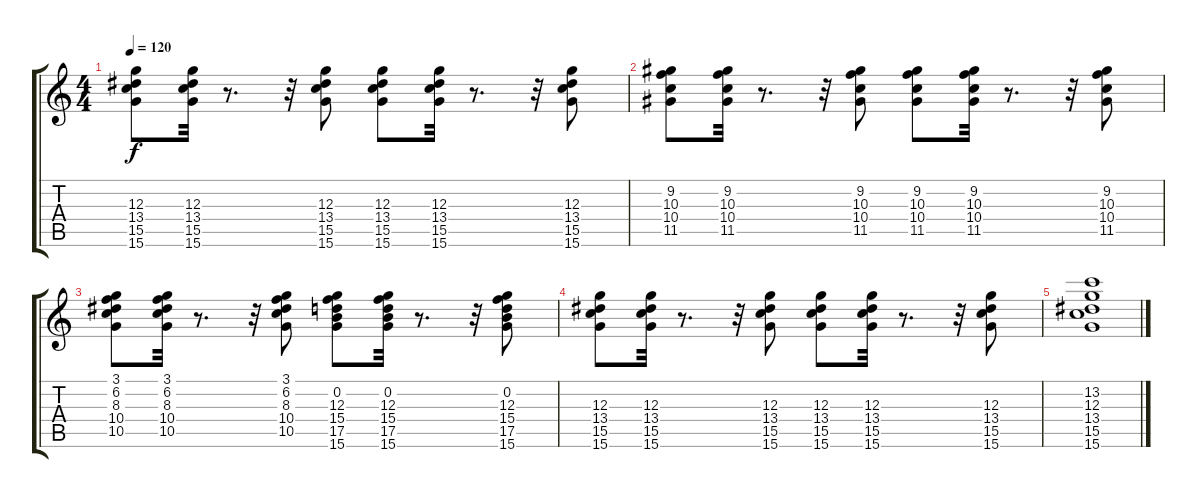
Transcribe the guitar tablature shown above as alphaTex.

\track "" {instrument acousticguitarsteel}
\staff {score tabs}
\tuning (E4 B3 G3 D3 A2 E2) {hide}
\ts (4 4)
\tempo 120
\clef g2
\ks c
(12.3 13.4 15.5 15.6).8{dy f} (12.3 13.4 15.5 15.6).32 r.8{d} r.32 (12.3 13.4 15.5 15.6).8 (12.3 13.4 15.5 15.6).8 (12.3 13.4 15.5 15.6).32 r.8{d} r.32 (12.3 13.4 15.5 15.6).8 |
(9.2 10.3 10.4 11.5).8 (9.2 10.3 10.4 11.5).32 r.8{d} r.32 (9.2 10.3 10.4 11.5).8 (9.2 10.3 10.4 11.5).8 (9.2 10.3 10.4 11.5).32 r.8{d} r.32 (9.2 10.3 10.4 11.5).8 |
(3.1 6.2 8.3 10.4 10.5).8 (3.1 6.2 8.3 10.4 10.5).32 r.8{d} r.32 (3.1 6.2 8.3 10.4 10.5).8 (0.2 12.3 15.4 17.5 15.6).8 (0.2 12.3 15.4 17.5 15.6).32 r.8{d} r.32 (0.2 12.3 15.4 17.5 15.6).8 |
(12.3 13.4 15.5 15.6).8 (12.3 13.4 15.5 15.6).32 r.8{d} r.32 (12.3 13.4 15.5 15.6).8 (12.3 13.4 15.5 15.6).8 (12.3 13.4 15.5 15.6).32 r.8{d} r.32 (12.3 13.4 15.5 15.6).8 |
(13.2 12.3 13.4 15.5 15.6).1
